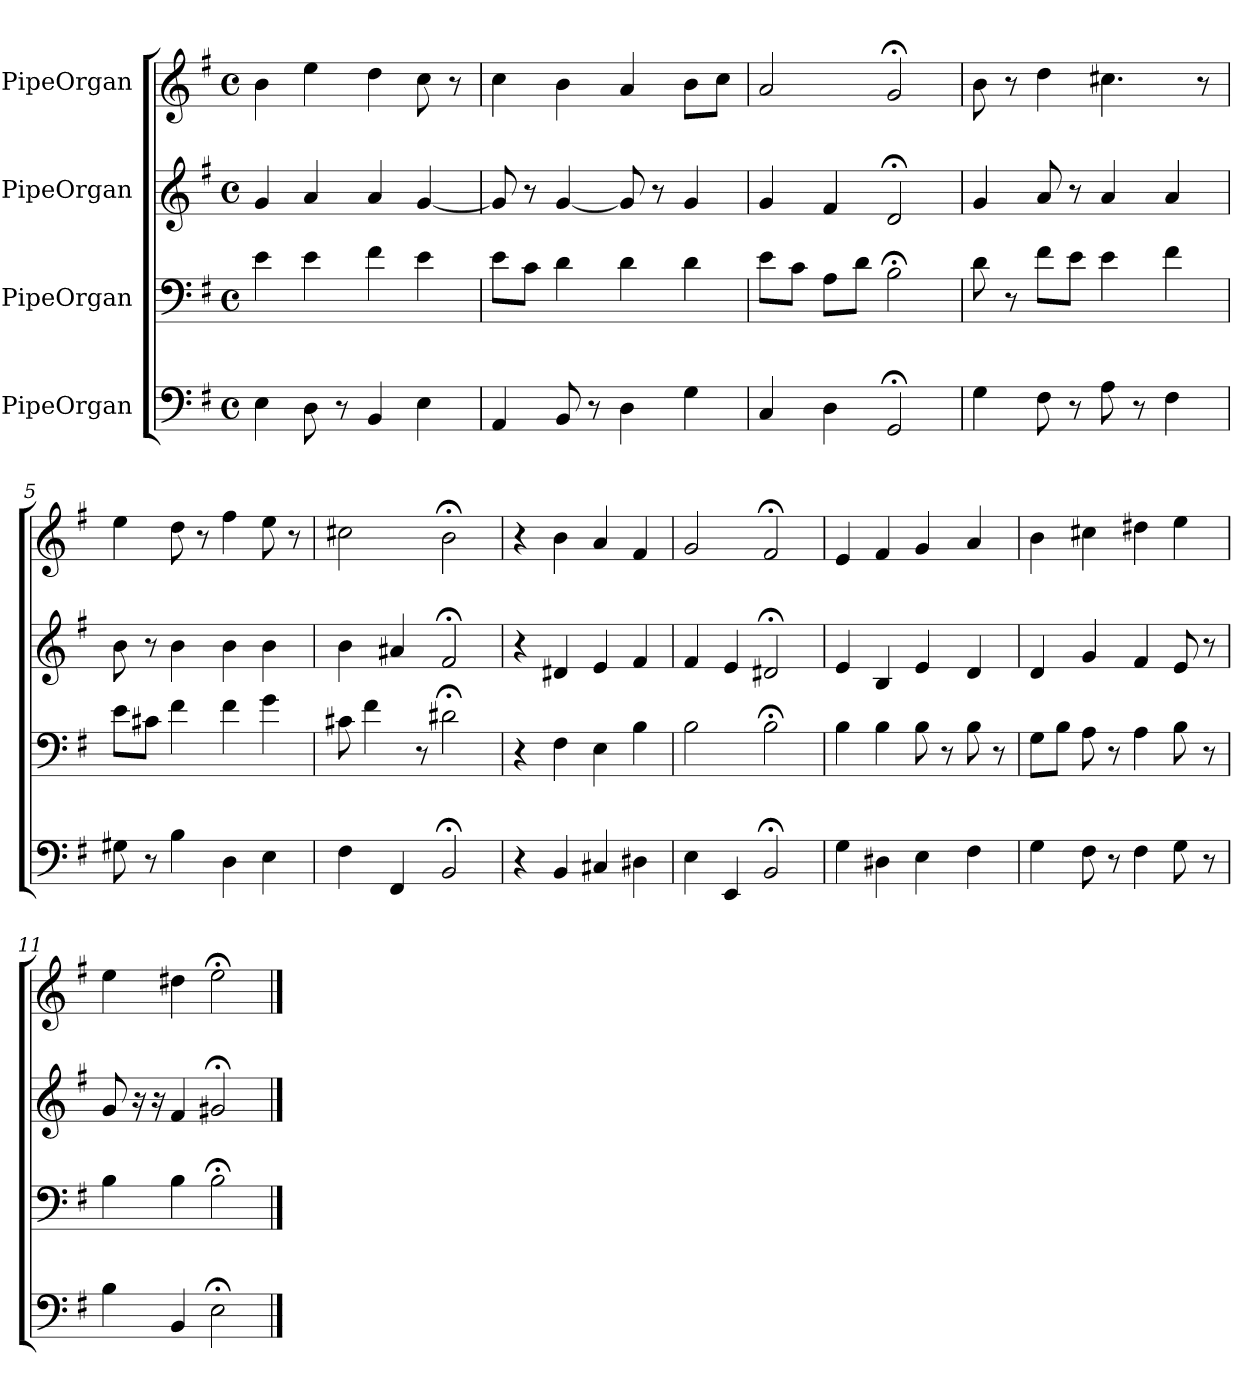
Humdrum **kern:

**kern	**kern	**kern	**kern
*part4	*part3	*part2	*part1
*staff4	*staff3	*staff2	*staff1
*I"PipeOrgan	*I"PipeOrgan	*I"PipeOrgan	*I"PipeOrgan
*clefF4	*clefF4	*clefG2	*clefG2
*k[f#]	*k[f#]	*k[f#]	*k[f#]
*e:	*e:	*e:	*e:
*M4/4	*M4/4	*M4/4	*M4/4
*met(c)	*met(c)	*met(c)	*met(c)
*MM60	*MM60	*MM60	*MM60
=1	=1	=1	=1
4E	4e	4g	4b
8D	4e	4a	4ee
8r	.	.	.
4BB	4f#	4a	4dd
4E	4e	[4g	8cc
.	.	.	8r
=2	=2	=2	=2
4AA	8e\L	8g]	4cc
.	8c\J	8r	.
8BB	4d	[4g	4b
8r	.	.	.
4D	4d	8g]	4a
.	.	8r	.
4G	4d	4g	8b\L
.	.	.	8cc\J
=3	=3	=3	=3
4C	8e\L	4g	2a
.	8c\J	.	.
4D	8A\L	4f#	.
.	8d\J	.	.
2GG;<	2B;<	2d;<	2g;<
=4	=4	=4	=4
4G	8d	4g	8b
.	8r	.	8r
8F#	8f#\L	8a	4dd
8r	8e\J	8r	.
8A	4e	4a	4.cc#X
8r	.	.	.
4F#	4f#	4a	.
.	.	.	8r
=5	=5	=5	=5
8G#X	8e\L	8b	4ee
8r	8c#X\J	8r	.
4B	4f#	4b	8dd
.	.	.	8r
4D	4f#	4b	4ff#
4E	4g	4b	8ee
.	.	.	8r
=6	=6	=6	=6
4F#	8c#X	4b	2cc#X
.	4f#	.	.
4FF#	.	4a#X	.
.	8r	.	.
2BB;<	2d#X;<	2f#;<	2b;<
=7	=7	=7	=7
4r	4r	4r	4r
4BB	4F#	4d#X	4b
4C#X	4E	4e	4a
4D#X	4B	4f#	4f#
=8	=8	=8	=8
4E	2B	4f#	2g
4EE	.	4e	.
2BB;<	2B;<	2d#X;<	2f#;<
=9	=9	=9	=9
4G	4B	4e	4e
4D#X	4B	4B	4f#
4E	8B	4e	4g
.	8r	.	.
4F#	8B	4d	4a
.	8r	.	.
=10	=10	=10	=10
4G	8G\L	4d	4b
.	8B\J	.	.
8F#	8A	4g	4cc#X
8r	8r	.	.
4F#	4A	4f#	4dd#X
8G	8B	8e	4ee
8r	8r	8r	.
=11	=11	=11	=11
4B	4B	8g	4ee
.	.	16r	.
.	.	16r	.
4BB	4B	4f#	4dd#X
2E;<	2B;<	2g#X;<	2ee;<
==	==	==	==
*-	*-	*-	*-
